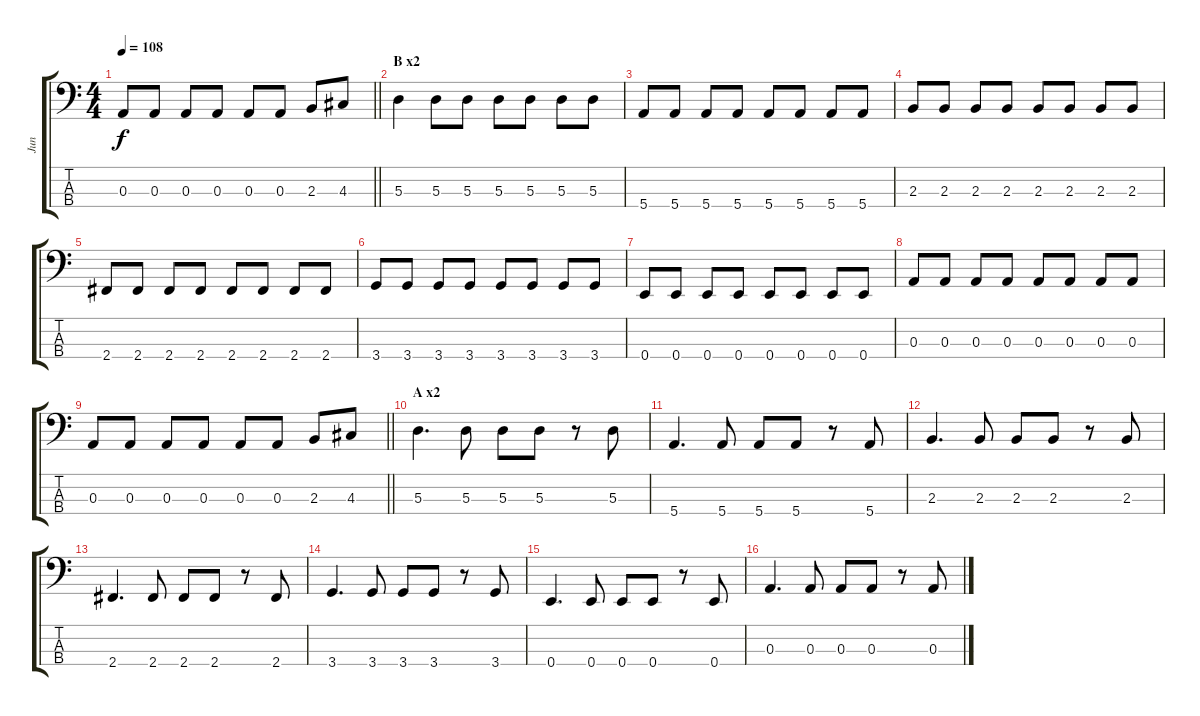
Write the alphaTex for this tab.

\track ("Jun" "Jun") {instrument electricbasspick}
\staff {score tabs}
\tuning (G2 D2 A1 E1) {hide}
\ts (4 4)
\tempo 108
\clef f4
\barLineRight lightlight
\ks c
0.3.8{dy f} 0.3.8 0.3.8 0.3.8 0.3.8 0.3.8 2.3.8 4.3.8 |
\section ("" "B x2")
5.3.4 5.3.8 5.3.8 5.3.8 5.3.8 5.3.8 5.3.8 |
5.4.8 5.4.8 5.4.8 5.4.8 5.4.8 5.4.8 5.4.8 5.4.8 |
2.3.8 2.3.8 2.3.8 2.3.8 2.3.8 2.3.8 2.3.8 2.3.8 |
2.4.8 2.4.8 2.4.8 2.4.8 2.4.8 2.4.8 2.4.8 2.4.8 |
3.4.8 3.4.8 3.4.8 3.4.8 3.4.8 3.4.8 3.4.8 3.4.8 |
0.4.8 0.4.8 0.4.8 0.4.8 0.4.8 0.4.8 0.4.8 0.4.8 |
0.3.8 0.3.8 0.3.8 0.3.8 0.3.8 0.3.8 0.3.8 0.3.8 |
\barLineRight lightlight
0.3.8 0.3.8 0.3.8 0.3.8 0.3.8 0.3.8 2.3.8 4.3.8 |
\section ("" "A x2")
5.3.4{d} 5.3.8 5.3.8 5.3.8 r.8 5.3.8 |
5.4.4{d} 5.4.8 5.4.8 5.4.8 r.8 5.4.8 |
2.3.4{d} 2.3.8 2.3.8 2.3.8 r.8 2.3.8 |
2.4.4{d} 2.4.8 2.4.8 2.4.8 r.8 2.4.8 |
3.4.4{d} 3.4.8 3.4.8 3.4.8 r.8 3.4.8 |
0.4.4{d} 0.4.8 0.4.8 0.4.8 r.8 0.4.8 |
0.3.4{d} 0.3.8 0.3.8 0.3.8 r.8 0.3.8
